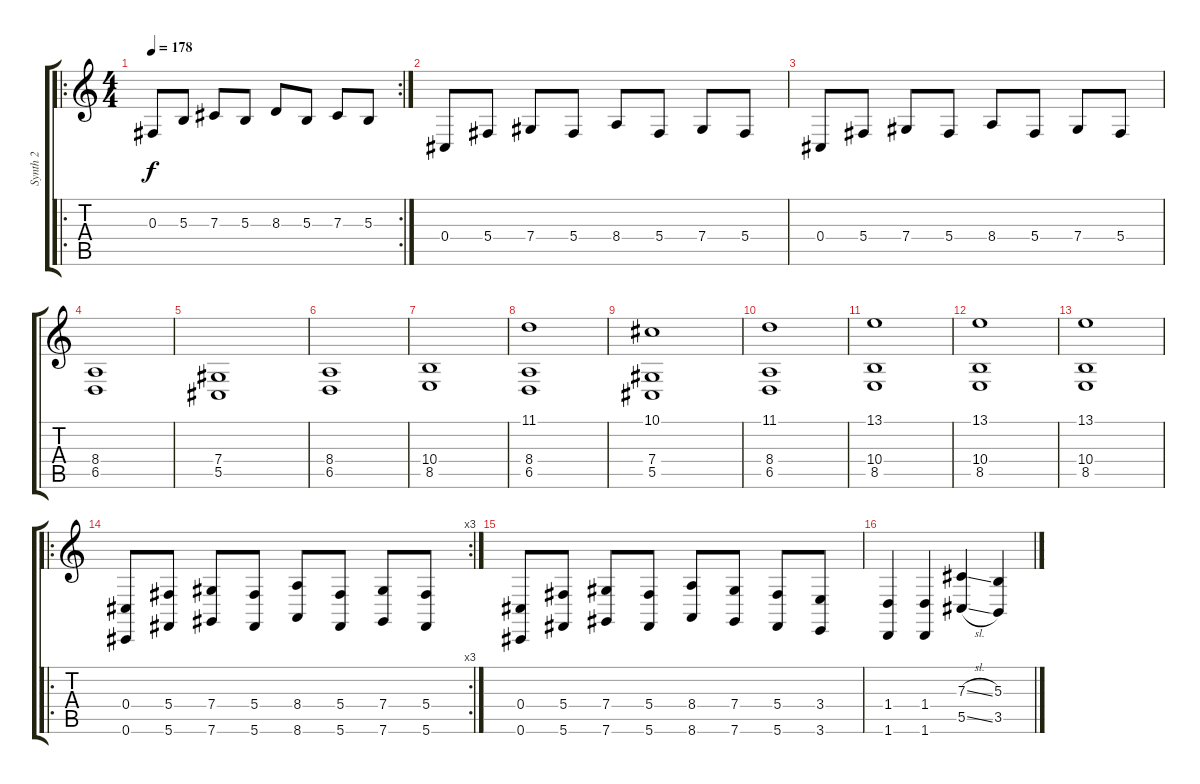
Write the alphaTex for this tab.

\track ("Synth 2" "Synth 2") {instrument lead2sawtooth}
\staff {score tabs}
\tuning (Eb4 Bb3 Gb3 Db3 Ab2 Db2) {hide}
\ro
\rc 2
\ts (4 4)
\tempo 178
\clef g2
\ks c
0.3.8{dy f} 5.3.8 7.3.8 5.3.8 8.3.8 5.3.8 7.3.8 5.3.8 |
0.4.8 5.4.8 7.4.8 5.4.8 8.4.8 5.4.8 7.4.8 5.4.8 |
0.4.8 5.4.8 7.4.8 5.4.8 8.4.8 5.4.8 7.4.8 5.4.8 |
(8.4 6.5).1 |
(7.4 5.5).1 |
(8.4 6.5).1 |
(10.4 8.5).1 |
(11.1 8.4 6.5).1 |
(10.1 7.4 5.5).1 |
(11.1 8.4 6.5).1 |
(13.1 10.4 8.5).1 |
(13.1 10.4 8.5).1 |
(13.1 10.4 8.5).1 |
\ro
\rc 3
(0.4 0.6).8 (5.4 5.6).8 (7.4 7.6).8 (5.4 5.6).8 (8.4 8.6).8 (5.4 5.6).8 (7.4 7.6).8 (5.4 5.6).8 |
(0.4 0.6).8 (5.4 5.6).8 (7.4 7.6).8 (5.4 5.6).8 (8.4 8.6).8 (7.4 7.6).8 (5.4 5.6).8 (3.4 3.6).8 |
(1.4 1.6).4 (1.4 1.6).4 (7.3{sl} 5.5{sl}).4 (5.3 3.5).4
